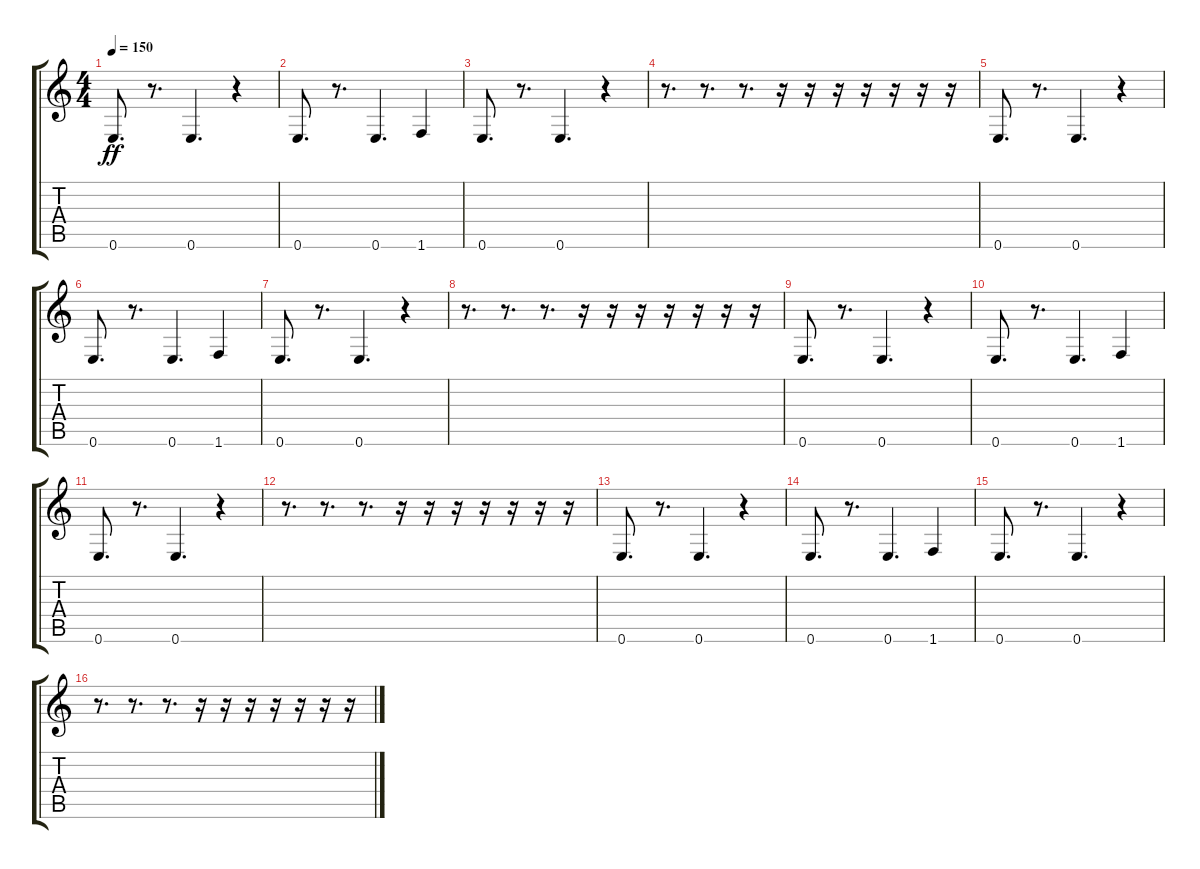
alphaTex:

\track "" {instrument electricbassfinger}
\staff {score tabs}
\tuning (E4 B3 G3 D3 A2 E2) {hide}
\ts (4 4)
\tempo 150
\clef g2
\ks c
0.6.8{d dy ff} r.8{d} 0.6.4{d} r.4 |
0.6.8{d} r.8{d} 0.6.4{d} 1.6.4 |
0.6.8{d} r.8{d} 0.6.4{d} r.4 |
r.8{d} r.8{d} r.8{d} r.16 r.16 r.16 r.16 r.16 r.16 r.16 |
0.6.8{d} r.8{d} 0.6.4{d} r.4 |
0.6.8{d} r.8{d} 0.6.4{d} 1.6.4 |
0.6.8{d} r.8{d} 0.6.4{d} r.4 |
r.8{d} r.8{d} r.8{d} r.16 r.16 r.16 r.16 r.16 r.16 r.16 |
0.6.8{d} r.8{d} 0.6.4{d} r.4 |
0.6.8{d} r.8{d} 0.6.4{d} 1.6.4 |
0.6.8{d} r.8{d} 0.6.4{d} r.4 |
r.8{d} r.8{d} r.8{d} r.16 r.16 r.16 r.16 r.16 r.16 r.16 |
0.6.8{d} r.8{d} 0.6.4{d} r.4 |
0.6.8{d} r.8{d} 0.6.4{d} 1.6.4 |
0.6.8{d} r.8{d} 0.6.4{d} r.4 |
r.8{d} r.8{d} r.8{d} r.16 r.16 r.16 r.16 r.16 r.16 r.16
